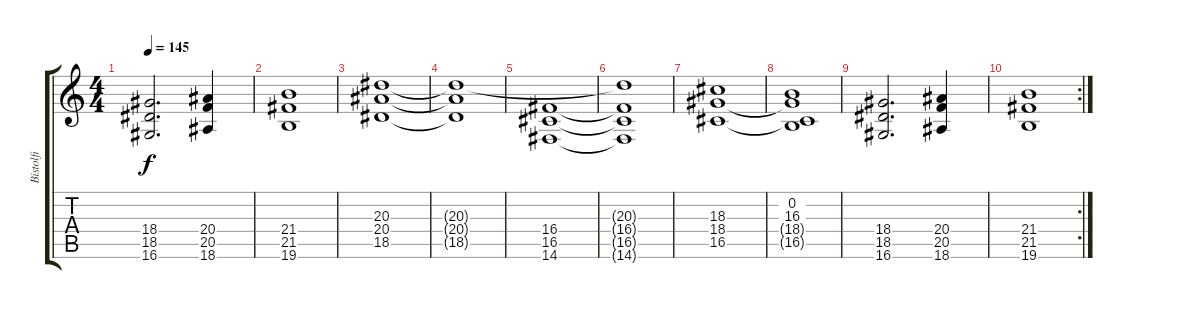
\track ("Bistolfi" "Bistolfi") {instrument stringensemble1}
\staff {score tabs}
\tuning (E4 B3 G3 D3 A2 E2) {hide}
\ts (4 4)
\tempo 145
\clef g2
\ks c
(18.4 18.5 16.6).2{d dy f} (20.4 20.5 18.6).4 |
(21.4 21.5 19.6).1 |
(20.3 20.4 18.5).1{volume 8} |
(20.3{t} 20.4{t} 18.5{t}).1 |
(16.4 16.5 14.6).1{volume 9} |
(20.3{t} 16.4{t} 16.5{t} 14.6{t}).1 |
(18.3 18.4 16.5).1 |
(0.2 16.3 18.4{t} 16.5{t}).1 |
(18.4 18.5 16.6).2{d} (20.4 20.5 18.6).4 |
\rc 2
(21.4 21.5 19.6).1
